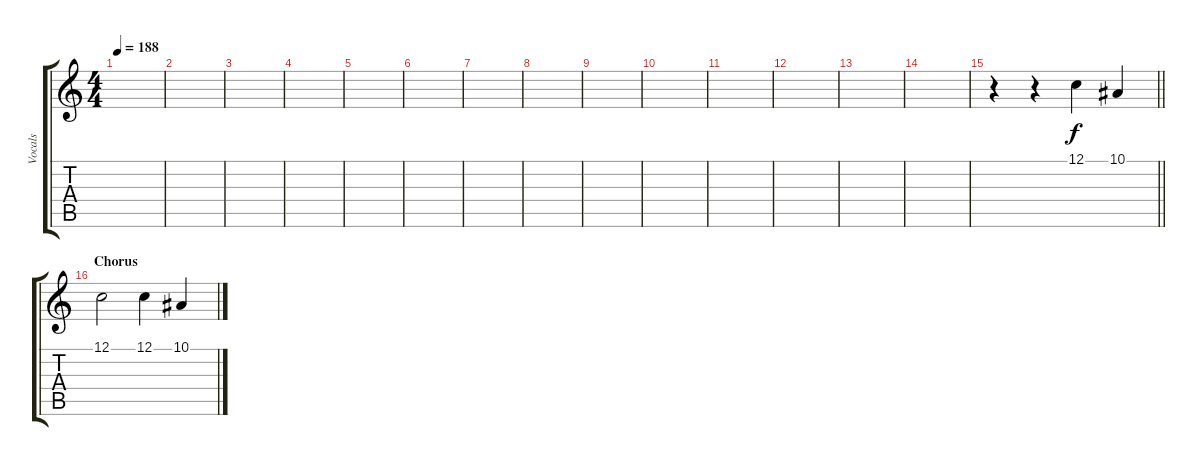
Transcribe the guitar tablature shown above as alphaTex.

\track ("Vocals" "Vocals") {instrument lead1square}
\staff {score tabs}
\tuning (C4 G3 Eb3 Bb2 F2 C2) {hide}
\ts (4 4)
\tempo 188
\clef g2
\ks c
|
|
|
|
|
|
|
|
|
|
|
|
|
|
\barLineRight lightlight
r.4 r.4 12.1.4 10.1.4 |
\section ("" "Chorus")
12.1.2 12.1.4 10.1.4
